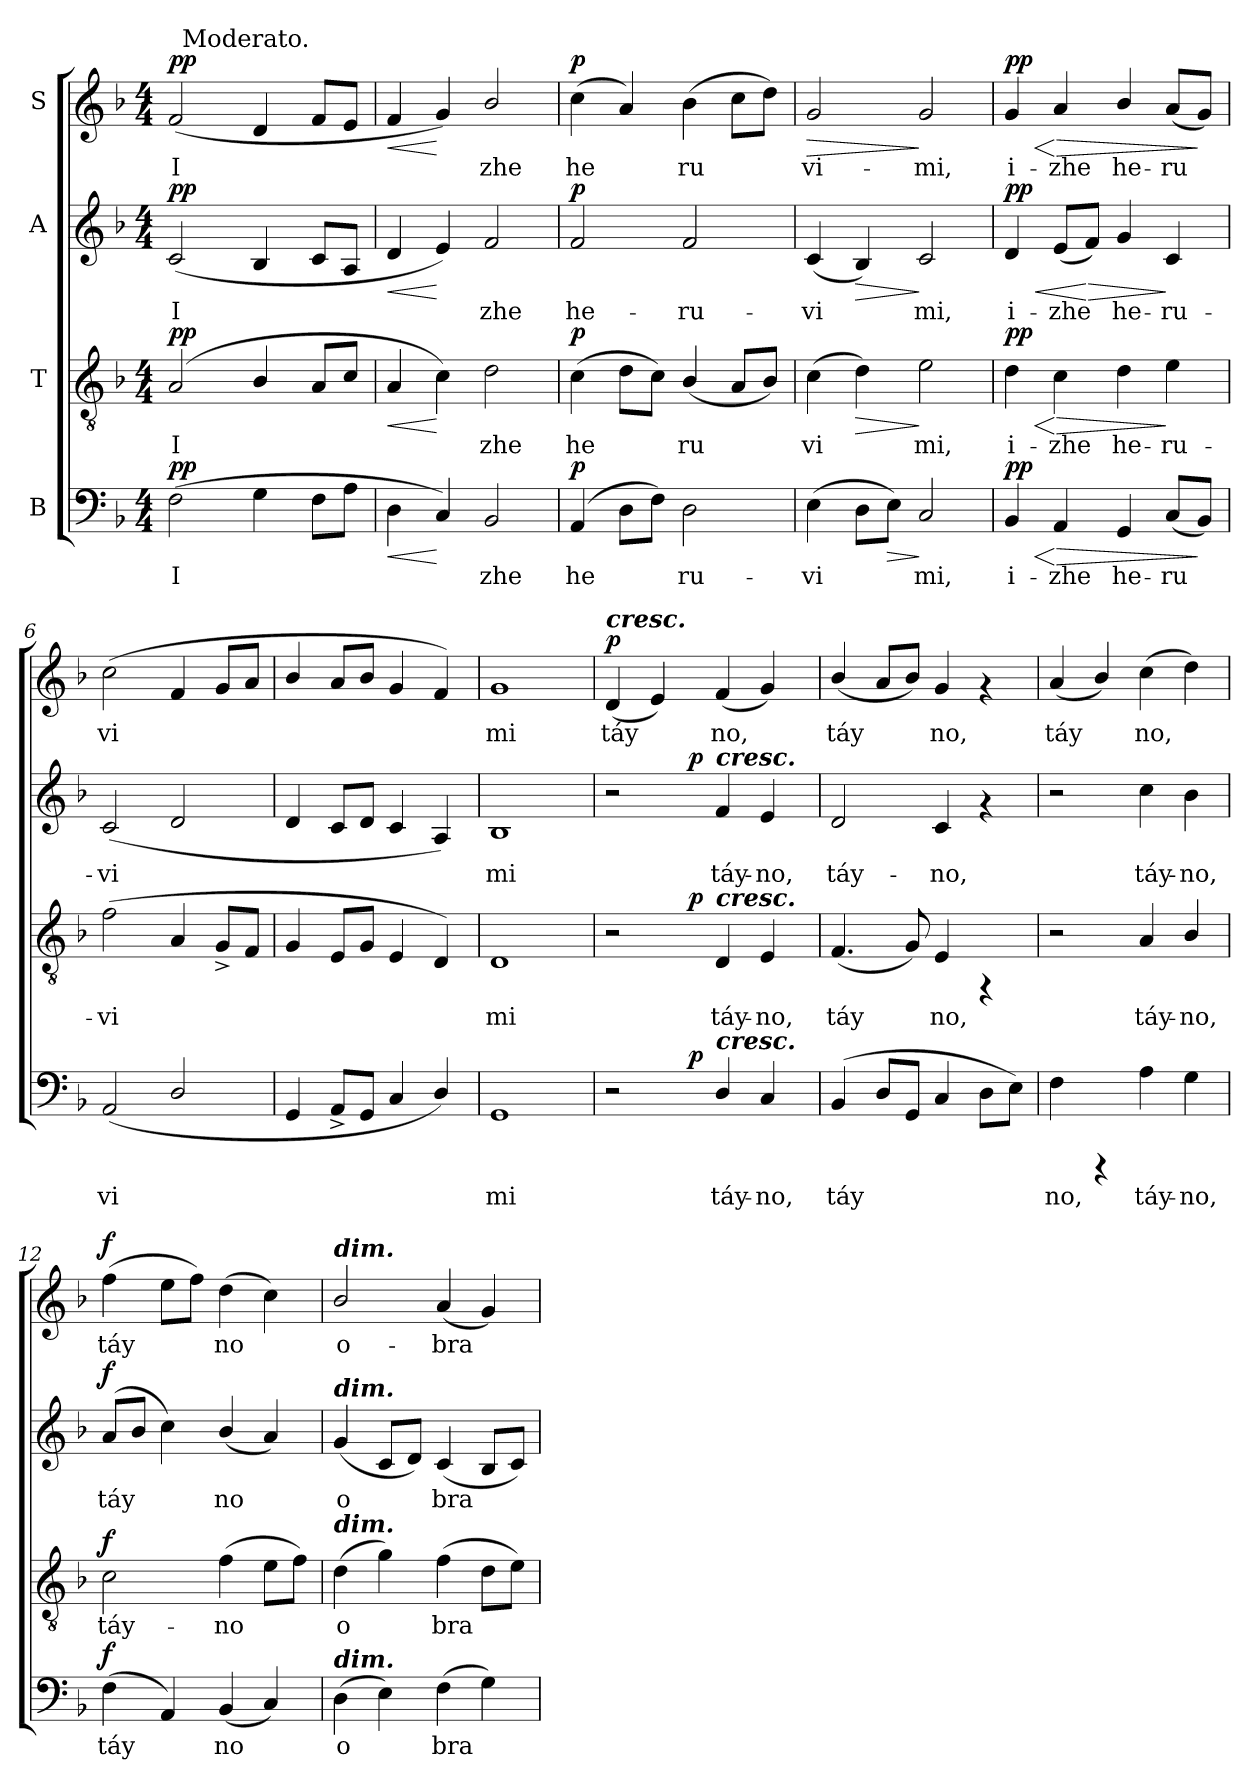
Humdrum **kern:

**kern	**text	**dynam	**kern	**text	**dynam	**kern	**text	**dynam	**kern	**text	**dynam
*part4	*part4	*part4	*part3	*part3	*part3	*part2	*part2	*part2	*part1	*part1	*part1
*staff4	*staff4	*staff4	*staff3	*staff3	*staff3	*staff2	*staff2	*staff2	*staff1	*staff1	*staff1
*I"B	*	*	*I"T	*	*	*I"A	*	*	*I"S	*	*
!!LO:PB:g=z
*stria5	*	*	*stria5	*	*	*stria5	*	*	*stria5	*	*
*clefF4	*	*	*clefGv2	*	*	*clefG2	*	*	*clefG2	*	*
*k[b-]	*	*	*k[b-]	*	*	*k[b-]	*	*	*k[b-]	*	*
*F:	*	*	*F:	*	*	*F:	*	*	*F:	*	*
*M4/4	*	*	*M4/4	*	*	*M4/4	*	*	*M4/4	*	*
=1	=1	=1	=1	=1	=1	=1	=1	=1	=1	=1	=1
!	!LO:LY:b:rj	!LO:DY:a	!	!LO:LY:b:rj	!LO:DY:a	!	!LO:LY:b:rj	!LO:DY:a	!	!LO:LY:b:rj	!LO:DY:a
*	*	*	*	*	*	*	*	*	*^	*	*
(>2F\	I-	pp	(<2A/	I-	pp	(<2c/	I-	pp	(<2f/	32ryy	I-	pp
!	!	!	!	!	!	!	!	!	!	!LO:TX:a:t=Moderato.	!	!
.	.	.	.	.	.	.	.	.	.	2ryy	.	.
!	!LO:LY:b:rj	!	!	!LO:LY:b:rj	!	!	!LO:LY:b:rj	!	!	!	!LO:LY:b:rj	!
4G\	--	.	4B-/	--	.	4B-/	--	.	4d/	.	--	.
.	.	.	.	.	.	.	.	.	.	4...ryy	.	.
!	!LO:LY:b:rj	!	!	!LO:LY:b:rj	!	!	!LO:LY:b:rj	!	!	!	!LO:LY:b:rj	!
8F\L	--	.	8A/L	--	.	8c/L	--	.	8f/L	.	--	.
!	!LO:LY:b:rj	!	!	!LO:LY:b:rj	!	!	!LO:LY:b:rj	!	!	!	!LO:LY:b:rj	!
8A\J	--	.	8c/J	--	.	8A/J	--	.	8e/J	.	--	.
=2	=2	=2	=2	=2	=2	=2	=2	=2	=2	=2	=2	=2
!	!LO:LY:b:rj	!LO:HP:b	!	!LO:LY:b:rj	!LO:HP:b	!	!LO:LY:b:rj	!LO:HP:b	!	!	!LO:LY:b:rj	!LO:HP:b
*	*	*	*	*	*	*	*	*	*v	*v	*	*
4D\	--	<	4A/	--	<	4d/	--	<	4f/	--	<
!	!LO:LY:b:rj	!	!	!LO:LY:b:rj	!	!	!LO:LY:b:rj	!	!	!LO:LY:b:rj	!
4C/)	--	[	4c\)	--	[	4e/)	--	[	4g/)	--	[
!	!LO:LY:b:rj	!	!	!LO:LY:b:rj	!	!	!LO:LY:b:rj	!	!	!LO:LY:b:rj	!
2BB-/	-zhe	.	2d\	-zhe	.	2f/	-zhe	.	2b-/	-zhe	.
=3	=3	=3	=3	=3	=3	=3	=3	=3	=3	=3	=3
!	!LO:LY:b:rj	!LO:DY:a	!	!LO:LY:b:rj	!LO:DY:a	!	!LO:LY:b:rj	!LO:DY:a	!	!LO:LY:b:rj	!LO:DY:a
(<4AA/	he-	p	(>4c\	he-	p	2f/	he-	p	(>4cc\	he-	p
!	!LO:LY:b:rj	!	!	!LO:LY:b:rj	!	!	!	!	!	!LO:LY:b:rj	!
8D\L	--	.	8d\L	--	.	.	.	.	4a/)	--	.
!	!LO:LY:b:rj	!	!	!LO:LY:b:rj	!	!	!	!	!	!	!
8F\J)	--	.	8c\J)	--	.	.	.	.	.	.	.
!	!LO:LY:b:rj	!	!	!LO:LY:b:rj	!	!	!LO:LY:b:rj	!	!	!LO:LY:b:rj	!
2D\	-ru-	.	(<4B-/	-ru-	.	2f/	-ru-	.	(>4b-\	-ru-	.
!	!	!	!	!LO:LY:b:rj	!	!	!	!	!	!LO:LY:b:rj	!
.	.	.	8A/L	--	.	.	.	.	8cc\L	--	.
!	!	!	!	!LO:LY:b:rj	!	!	!	!	!	!LO:LY:b:rj	!
.	.	.	8B-/J)	--	.	.	.	.	8dd\J)	--	.
=4	=4	=4	=4	=4	=4	=4	=4	=4	=4	=4	=4
!	!LO:LY:b:rj	!	!	!LO:LY:b:rj	!	!	!LO:LY:b:rj	!	!	!LO:LY:b:rj	!LO:HP:b
(>4E\	-vi-	.	(>4c\	-vi-	.	(<4c/	-vi-	.	2g/	-vi-	>
!	!LO:LY:b:rj	!	!	!LO:LY:b:rj	!LO:HP:b	!	!LO:LY:b:rj	!LO:HP:b	!	!	!
8D\L	--	.	4d\)	--	>	4B-/)	--	>	.	.	.
!	!LO:LY:b:rj	!LO:HP:b	!	!	!	!	!	!	!	!	!
8E\J)	--	>	.	.	.	.	.	.	.	.	.
!	!LO:LY:b:rj	!	!	!LO:LY:b:rj	!	!	!LO:LY:b:rj	!	!	!LO:LY:b:rj	!
2C/	-mi,	]	2e\	-mi,	]	2c/	-mi,	]	2g/	-mi,	]
=5	=5	=5	=5	=5	=5	=5	=5	=5	=5	=5	=5
!	!LO:LY:b:rj	!LO:HP:b	!	!LO:LY:b:rj	!LO:HP:b	!	!LO:LY:b:rj	!LO:HP:b	!	!LO:LY:b:rj	!LO:HP:b
!	!	!LO:DY:n=1:a	!	!	!LO:DY:n=1:a	!	!	!LO:DY:n=1:a	!	!	!LO:DY:n=1:a
4BB-/	i-	< pp	4d\	i-	< pp	4d/	i-	< pp	4g/	i-	< pp
!	!LO:LY:b:rj	!LO:HP:n=1:b	!	!LO:LY:b:rj	!LO:HP:n=1:b	!	!LO:LY:b:rj	!	!	!LO:LY:b:rj	!LO:HP:n=1:b
4AA/	-zhe	[ >	4c\	-zhe	[ >	(<8e/L	-zhe	.	4a/	-zhe	[ >
!	!	!	!	!	!	!	!LO:LY:b:rj	!LO:HP:n=1:b	!	!	!
.	.	.	.	.	.	8f/J)	.	[ >	.	.	.
!	!LO:LY:b:rj	!	!	!LO:LY:b:rj	!	!	!LO:LY:b:rj	!	!	!LO:LY:b:rj	!
4GG/	he-	.	4d\	he-	.	4g/	he-	.	4b-/	he-	.
!	!LO:LY:b:rj	!	!	!LO:LY:b:rj	!	!	!LO:LY:b:rj	!	!	!LO:LY:b:rj	!
(<8C/L	-ru-	.	4e\	-ru-	]	4c/	-ru-	]	(<8a/L	-ru-	.
!	!LO:LY:b:rj	!	!	!	!	!	!	!	!	!LO:LY:b:rj	!
8BB-/J)	--	]	.	.	.	.	.	.	8g/J)	--	]
!!LO:LB:g=z
=6	=6	=6	=6	=6	=6	=6	=6	=6	=6	=6	=6
!	!LO:LY:b:rj	!	!	!LO:LY:b:rj	!	!	!LO:LY:b:rj	!	!	!LO:LY:b:rj	!
(<2AA/	-vi-	.	(<2f\	-vi-	.	(<2c/	-vi-	.	(>2cc\	-vi-	.
!	!LO:LY:b:rj	!	!	!LO:LY:b:rj	!	!	!LO:LY:b:rj	!	!	!LO:LY:b:rj	!
2D/	--	.	4A/	--	.	2d/	--	.	4f/	--	.
!	!	!	!	!LO:LY:b:rj	!	!	!	!	!	!LO:LY:b:rj	!
.	.	.	8G^>/L	--	.	.	.	.	8g/L	--	.
!	!	!	!	!LO:LY:b:rj	!	!	!	!	!	!LO:LY:b:rj	!
.	.	.	8F/J	--	.	.	.	.	8a/J	--	.
=7	=7	=7	=7	=7	=7	=7	=7	=7	=7	=7	=7
!	!LO:LY:b:rj	!	!	!LO:LY:b:rj	!	!	!LO:LY:b:rj	!	!	!LO:LY:b:rj	!
4GG/	--	.	4G/	--	.	4d/	--	.	4b-/	--	.
!	!LO:LY:b:rj	!	!	!LO:LY:b:rj	!	!	!LO:LY:b:rj	!	!	!LO:LY:b:rj	!
8AA^>/L	--	.	8E/L	--	.	8c/L	--	.	8a/L	--	.
!	!LO:LY:b:rj	!	!	!LO:LY:b:rj	!	!	!LO:LY:b:rj	!	!	!LO:LY:b:rj	!
8GG/J	--	.	8G/J	--	.	8d/J	--	.	8b-/J	--	.
!	!LO:LY:b:rj	!	!	!LO:LY:b:rj	!	!	!LO:LY:b:rj	!	!	!LO:LY:b:rj	!
4C/	--	.	4E/	--	.	4c/	--	.	4g/	--	.
!	!LO:LY:b:rj	!	!	!LO:LY:b:rj	!	!	!LO:LY:b:rj	!	!	!LO:LY:b:rj	!
4D/)	--	.	4D/)	--	.	4A/)	--	.	4f/)	--	.
=8	=8	=8	=8	=8	=8	=8	=8	=8	=8	=8	=8
!	!LO:LY:b:rj	!	!	!LO:LY:b:rj	!	!	!LO:LY:b:rj	!	!	!LO:LY:b:rj	!
1GG	-mi	.	1D	-mi	.	1B-	-mi	.	1g	-mi	.
=9	=9	=9	=9	=9	=9	=9	=9	=9	=9	=9	=9
!	!	!	!	!	!	!	!	!	!LO:TX:a:Bi:t=cresc.	!	!
!	!	!	!	!	!	!	!	!	!	!LO:LY:b:rj	!LO:DY:a
*^	*	*	*^	*	*	*^	*	*	*	*	*
2r	4ryy	.	.	2r	4ryy	.	.	2r	4ryy	.	.	(<4d/	táy-	p
!	!	!	!	!	!	!	!	!	!	!	!	!	!LO:LY:b:rj	!
.	8ryy	.	.	.	8ryy	.	.	.	8ryy	.	.	4e/)	--	.
.	64ryy	.	.	.	64ryy	.	.	.	64ryy	.	.	.	.	.
!	!	!	!LO:DY:a	!	!	!	!LO:DY:a	!	!	!	!LO:DY:a	!	!	!
.	2ryy	.	p	.	2ryy	.	p	.	2ryy	.	p	.	.	.
!	!	!	!	!	!	!	!	!LO:TX:a:Bi:t=cresc.	!	!	!	!	!	!
!	!	!	!	!LO:TX:a:Bi:t=cresc.	!	!	!	!	!	!	!	!	!	!
!LO:TX:a:Bi:t=cresc.	!	!	!	!	!	!	!	!	!	!	!	!	!	!
!	!	!LO:LY:b:rj	!	!	!	!LO:LY:b:rj	!	!	!	!LO:LY:b:rj	!	!	!LO:LY:b:rj	!
4D/	.	táy-	.	4D/	.	táy-	.	4f/	.	táy-	.	(<4f/	-no,	.
!	!	!LO:LY:b:rj	!	!	!	!LO:LY:b:rj	!	!	!	!LO:LY:b:rj	!	!	!LO:LY:b:rj	!
4C/	.	-no,	.	4E/	.	-no,	.	4e/	.	-no,	.	4g/)	.	.
.	16..ryy	.	.	.	16..ryy	.	.	.	16..ryy	.	.	.	.	.
=10	=10	=10	=10	=10	=10	=10	=10	=10	=10	=10	=10	=10	=10	=10
!	!	!LO:LY:b:rj	!	!	!	!LO:LY:b:rj	!	!	!	!LO:LY:b:rj	!	!	!LO:LY:b:rj	!
*v	*v	*	*	*	*	*	*	*v	*v	*	*	*	*	*
*	*	*	*v	*v	*	*	*	*	*	*	*	*
(<4BB-/	táy-	.	(<4.F/	táy-	.	2d/	táy-	.	(<4b-/	táy-	.
!	!LO:LY:b:rj	!	!	!	!	!	!	!	!	!LO:LY:b:rj	!
8D/L	--	.	.	.	.	.	.	.	8a/L	--	.
!	!LO:LY:b:rj	!	!	!LO:LY:b:rj	!	!	!	!	!	!LO:LY:b:rj	!
8GG/J	--	.	8G/)	--	.	.	.	.	8b-/J)	--	.
!	!LO:LY:b:rj	!	!	!LO:LY:b:rj	!	!	!LO:LY:b:rj	!	!	!LO:LY:b:rj	!
4C/	--	.	4E/	-no,	.	4c/	-no,	.	4g/	-no,	.
!	!LO:LY:b:rj	!	!	!	!	!	!	!	!	!	!
8D\L	--	.	4rFF	.	.	4rf	.	.	4rf	.	.
!	!LO:LY:b:rj	!	!	!	!	!	!	!	!	!	!
8E\J)	--	.	.	.	.	.	.	.	.	.	.
=11	=11	=11	=11	=11	=11	=11	=11	=11	=11	=11	=11
!	!LO:LY:b:rj	!	!	!	!	!	!	!	!	!LO:LY:b:rj	!
4F\	-no,	.	2r	.	.	2r	.	.	(<4a/	táy-	.
!	!	!	!	!	!	!	!	!	!	!LO:LY:b:rj	!
4rCCC	.	.	.	.	.	.	.	.	4b-/)	--	.
!	!LO:LY:b:rj	!	!	!LO:LY:b:rj	!	!	!LO:LY:b:rj	!	!	!LO:LY:b:rj	!
4A\	táy-	.	4A/	táy-	.	4cc\	táy-	.	(>4cc\	-no,	.
!	!LO:LY:b:rj	!	!	!LO:LY:b:rj	!	!	!LO:LY:b:rj	!	!	!LO:LY:b:rj	!
4G\	-no,	.	4B-/	-no,	.	4b-\	-no,	.	4dd\)	.	.
!!LO:PB:g=z
=12	=12	=12	=12	=12	=12	=12	=12	=12	=12	=12	=12
!	!LO:LY:b:rj	!LO:DY:a	!	!LO:LY:b:rj	!LO:DY:a	!	!LO:LY:b:rj	!LO:DY:a	!	!LO:LY:b:rj	!LO:DY:a
(>4F\	táy-	f	2c\	táy-	f	(<8a/L	táy-	f	(>4ff\	táy-	f
!	!	!	!	!	!	!	!LO:LY:b:rj	!	!	!	!
.	.	.	.	.	.	8b-/J	--	.	.	.	.
!	!LO:LY:b:rj	!	!	!	!	!	!LO:LY:b:rj	!	!	!LO:LY:b:rj	!
4AA/)	--	.	.	.	.	4cc\)	--	.	8ee\L	--	.
!	!	!	!	!	!	!	!	!	!	!LO:LY:b:rj	!
.	.	.	.	.	.	.	.	.	8ff\J)	--	.
!	!LO:LY:b:rj	!	!	!LO:LY:b:rj	!	!	!LO:LY:b:rj	!	!	!LO:LY:b:rj	!
(<4BB-/	-no	.	(>4f\	-no	.	(<4b-/	-no	.	(>4dd\	-no	.
!	!LO:LY:b:rj	!	!	!LO:LY:b:rj	!	!	!LO:LY:b:rj	!	!	!LO:LY:b:rj	!
4C/)	.	.	8e\L	.	.	4a/)	.	.	4cc\)	.	.
!	!	!	!	!LO:LY:b:rj	!	!	!	!	!	!	!
.	.	.	8f\J)	.	.	.	.	.	.	.	.
=13	=13	=13	=13	=13	=13	=13	=13	=13	=13	=13	=13
!	!	!	!	!	!	!	!	!	!LO:TX:a:Bi:t=dim.	!	!
!	!	!	!	!	!	!LO:TX:a:Bi:t=dim.	!	!	!	!	!
!	!	!	!LO:TX:a:Bi:t=dim.	!	!	!	!	!	!	!	!
!LO:TX:a:Bi:t=dim.	!	!	!	!	!	!	!	!	!	!	!
!	!LO:LY:b:rj	!	!	!LO:LY:b:rj	!	!	!LO:LY:b:rj	!	!	!LO:LY:b:rj	!
(>4D\	o-	.	(>4d\	o-	.	(<4g/	o-	.	2b-/	o-	.
!	!LO:LY:b:rj	!	!	!LO:LY:b:rj	!	!	!LO:LY:b:rj	!	!	!	!
4E\)	--	.	4g\)	--	.	8c/L	--	.	.	.	.
!	!	!	!	!	!	!	!LO:LY:b:rj	!	!	!	!
.	.	.	.	.	.	8d/J)	--	.	.	.	.
!	!LO:LY:b:rj	!	!	!LO:LY:b:rj	!	!	!LO:LY:b:rj	!	!	!LO:LY:b:rj	!
(>4F\	-bra-	.	(>4f\	-bra-	.	(<4c/	-bra-	.	(<4a/	-bra-	.
!	!LO:LY:b:rj	!	!	!LO:LY:b:rj	!	!	!LO:LY:b:rj	!	!	!LO:LY:b:rj	!
4G\)	--	.	8d\L	--	.	8B-/L	--	.	4g/)	--	.
!	!	!	!	!LO:LY:b:rj	!	!	!LO:LY:b:rj	!	!	!	!
.	.	.	8e\J)	--	.	8c/J)	--	.	.	.	.
=	=	=	=	=	=	=	=	=	=	=	=
*-	*-	*-	*-	*-	*-	*-	*-	*-	*-	*-	*-
